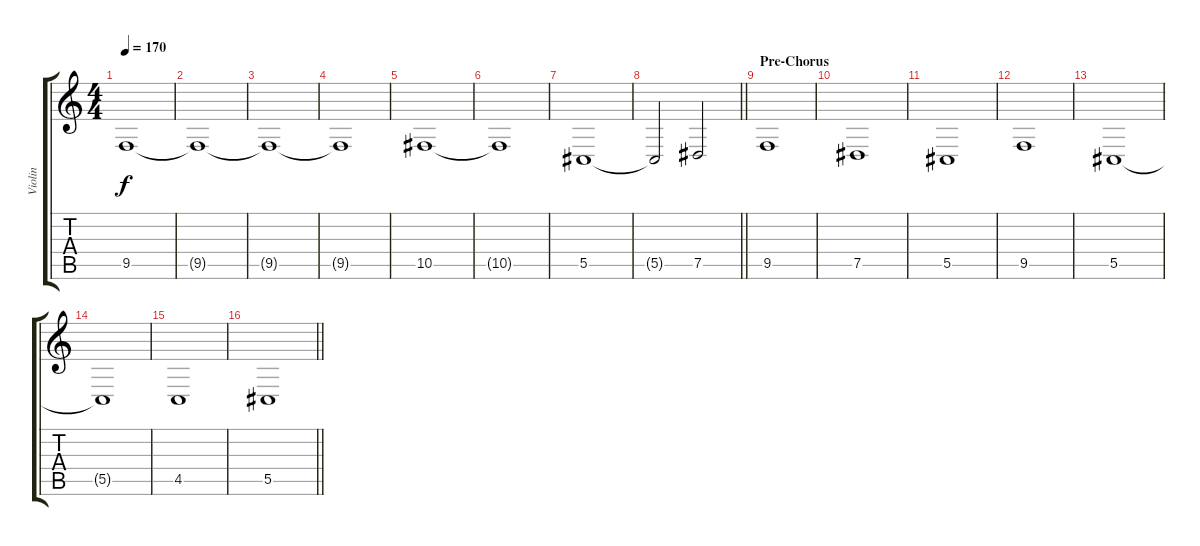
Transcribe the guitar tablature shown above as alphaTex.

\track ("Violin" "Violin") {instrument violin}
\staff {score tabs}
\tuning (Eb4 Bb3 Gb3 Db3 Ab2 Db2) {hide}
\ts (4 4)
\tempo 170
\clef g2
\ks c
9.5.1{dy f} |
9.5{t}.1 |
9.5{t}.1 |
9.5{t}.1 |
10.5.1 |
10.5{t}.1 |
5.5.1 |
\barLineRight lightlight
5.5{t}.2 7.5.2 |
\section ("" "Pre-Chorus")
9.5.1 |
7.5.1 |
5.5.1 |
9.5.1 |
5.5.1 |
5.5{t}.1 |
4.5.1 |
\barLineRight lightlight
5.5.1
